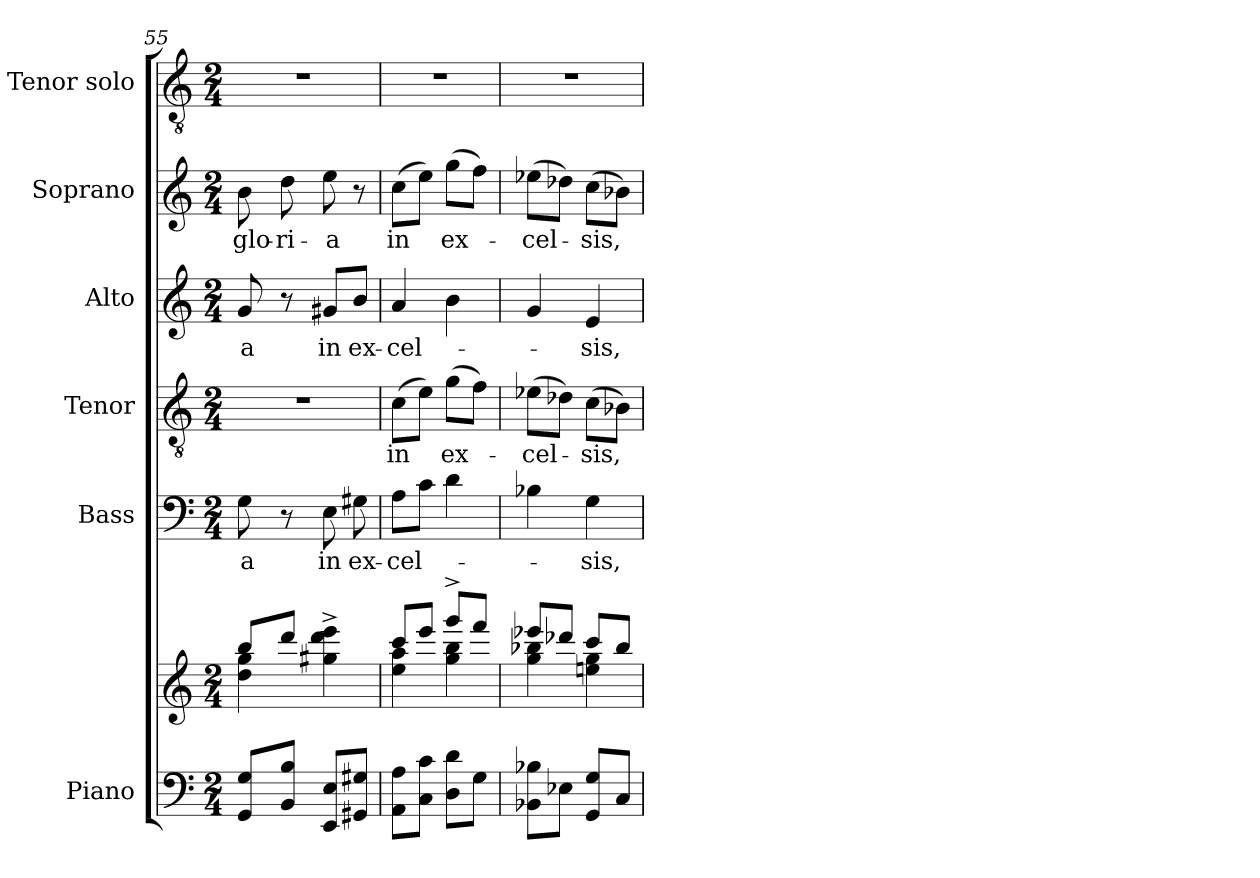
**kern	**kern	**kern	**text	**kern	**text	**kern	**text	**kern	**text	**kern
*part6	*part6	*part5	*part5	*part4	*part4	*part3	*part3	*part2	*part2	*part1
*staff7	*staff6	*staff5	*staff5	*staff4	*staff4	*staff3	*staff3	*staff2	*staff2	*staff1
*I"Piano	*	*I"Bass	*	*I"Tenor	*	*I"Alto	*	*I"Soprano	*	*I"Tenor solo
*I'Pno.	*	*I'B.	*	*I'T.	*	*I'A.	*	*I'S.	*	*I'T.s
!!LO:LB:g=z
*clefF4	*clefG2	*clefF4	*	*clefGv2	*	*clefG2	*	*clefG2	*	*clefGv2
*k[]	*k[]	*k[]	*	*k[]	*	*k[]	*	*k[]	*	*k[]
*M2/4	*M2/4	*M2/4	*	*M2/4	*	*M2/4	*	*M2/4	*	*M2/4
=55	=55	=55	=55	=55	=55	=55	=55	=55	=55	=55
*	*^	*	*	*	*	*	*	*	*	*
!	!	!	!	!LO:LY:b	!	!	!	!LO:LY:b	!	!LO:LY:b	!
8GG/ 8G/L	8bb/L	4dd\ 4gg\	8G\	-a	2r	.	8g/	-a	8b\	glo-	2r
!	!	!	!	!	!	!	!	!	!	!LO:LY:b	!
8BB/ 8B/J	8ddd/J	.	8r	.	.	.	8r	.	8dd\	-ri-	.
!	!	!	!	!LO:LY:b	!	!	!	!LO:LY:b	!	!LO:LY:b	!
8EE/ 8E/L	4gg#X\^ 4ddd\^ 4eee\^	4ryy	8E\	in	.	.	8g#X/L	in	8ee\	-a	.
!	!	!	!	!LO:LY:b	!	!	!	!LO:LY:b	!	!	!
8GG#X/ 8G#X/J	.	.	8G#X\	ex-	.	.	8b/J	ex-	8r	.	.
=56	=56	=56	=56	=56	=56	=56	=56	=56	=56	=56	=56
!	!	!	!	!LO:LY:b	!	!LO:LY:b	!	!LO:LY:b	!	!LO:LY:b	!
8AA\ 8A\L	8ccc/L	4ee\ 4aa\	8A\L	-cel-	(>8c\L	in	4a/	-cel-	(>8cc\L	in	2r
8C\ 8c\J	8eee/J	.	8c\J	.	8e\J)	.	.	.	8ee\J)	.	.
!	!	!	!	!	!	!LO:LY:b	!	!	!	!LO:LY:b	!
8D\ 8d\L	8ggg^/L	4gg\ 4bb\	4d\	.	(>8g\L	ex-	4b\	.	(>8gg\L	ex-	.
8G\J	8fff/J	.	.	.	8f\J)	.	.	.	8ff\J)	.	.
=57	=57	=57	=57	=57	=57	=57	=57	=57	=57	=57	=57
!	!	!	!	!	!	!LO:LY:b	!	!	!	!LO:LY:b	!
8BB-X\ 8B-X\L	8eee-X/L	4gg\ 4bb-X\	4B-X\	.	(>8e-X\L	-cel-	4g/	.	(>8ee-X\L	-cel-	2r
8E-X\J	8ddd-X/J	.	.	.	8d-X\J)	.	.	.	8dd-X\J)	.	.
!	!	!	!	!LO:LY:b	!	!LO:LY:b	!	!LO:LY:b	!	!LO:LY:b	!
8GG/ 8G/L	8ccc/L	4een\ 4gg\	4G\	-sis,	(>8c\L	-sis,	4e/	-sis,	(>8cc\L	-sis,	.
8C/J	8bb-/J	.	.	.	8B-X\J)	.	.	.	8b-X\J)	.	.
*	*v	*v	*	*	*	*	*	*	*	*	*
=	=	=	=	=	=	=	=	=	=	=
*-	*-	*-	*-	*-	*-	*-	*-	*-	*-	*-
